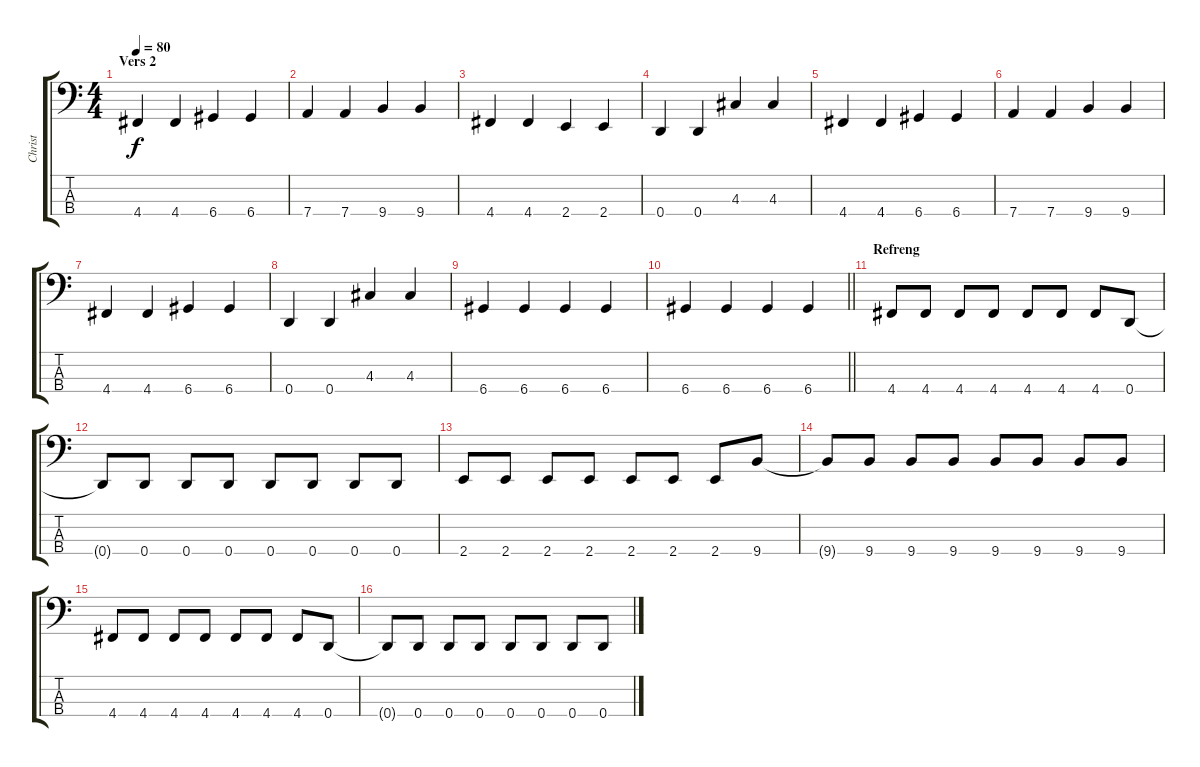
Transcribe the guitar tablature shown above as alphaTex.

\track ("Christ" "Christ") {instrument electricbassfinger}
\staff {score tabs}
\tuning (G2 D2 A1 D1) {hide}
\ts (4 4)
\section ("" "Vers 2")
\tempo 80
\clef f4
\ks c
4.4.4{dy f} 4.4.4 6.4.4 6.4.4 |
7.4.4 7.4.4 9.4.4 9.4.4 |
4.4.4 4.4.4 2.4.4 2.4.4 |
0.4.4 0.4.4 4.3.4 4.3.4 |
4.4.4 4.4.4 6.4.4 6.4.4 |
7.4.4 7.4.4 9.4.4 9.4.4 |
4.4.4 4.4.4 6.4.4 6.4.4 |
0.4.4 0.4.4 4.3.4 4.3.4 |
6.4.4 6.4.4 6.4.4 6.4.4 |
\barLineRight lightlight
6.4.4 6.4.4 6.4.4 6.4.4 |
\section ("" "Refreng")
4.4.8 4.4.8 4.4.8 4.4.8 4.4.8 4.4.8 4.4.8 0.4.8 |
0.4{t}.8 0.4.8 0.4.8 0.4.8 0.4.8 0.4.8 0.4.8 0.4.8 |
2.4.8 2.4.8 2.4.8 2.4.8 2.4.8 2.4.8 2.4.8 9.4.8 |
9.4{t}.8 9.4.8 9.4.8 9.4.8 9.4.8 9.4.8 9.4.8 9.4.8 |
4.4.8 4.4.8 4.4.8 4.4.8 4.4.8 4.4.8 4.4.8 0.4.8 |
0.4{t}.8 0.4.8 0.4.8 0.4.8 0.4.8 0.4.8 0.4.8 0.4.8
